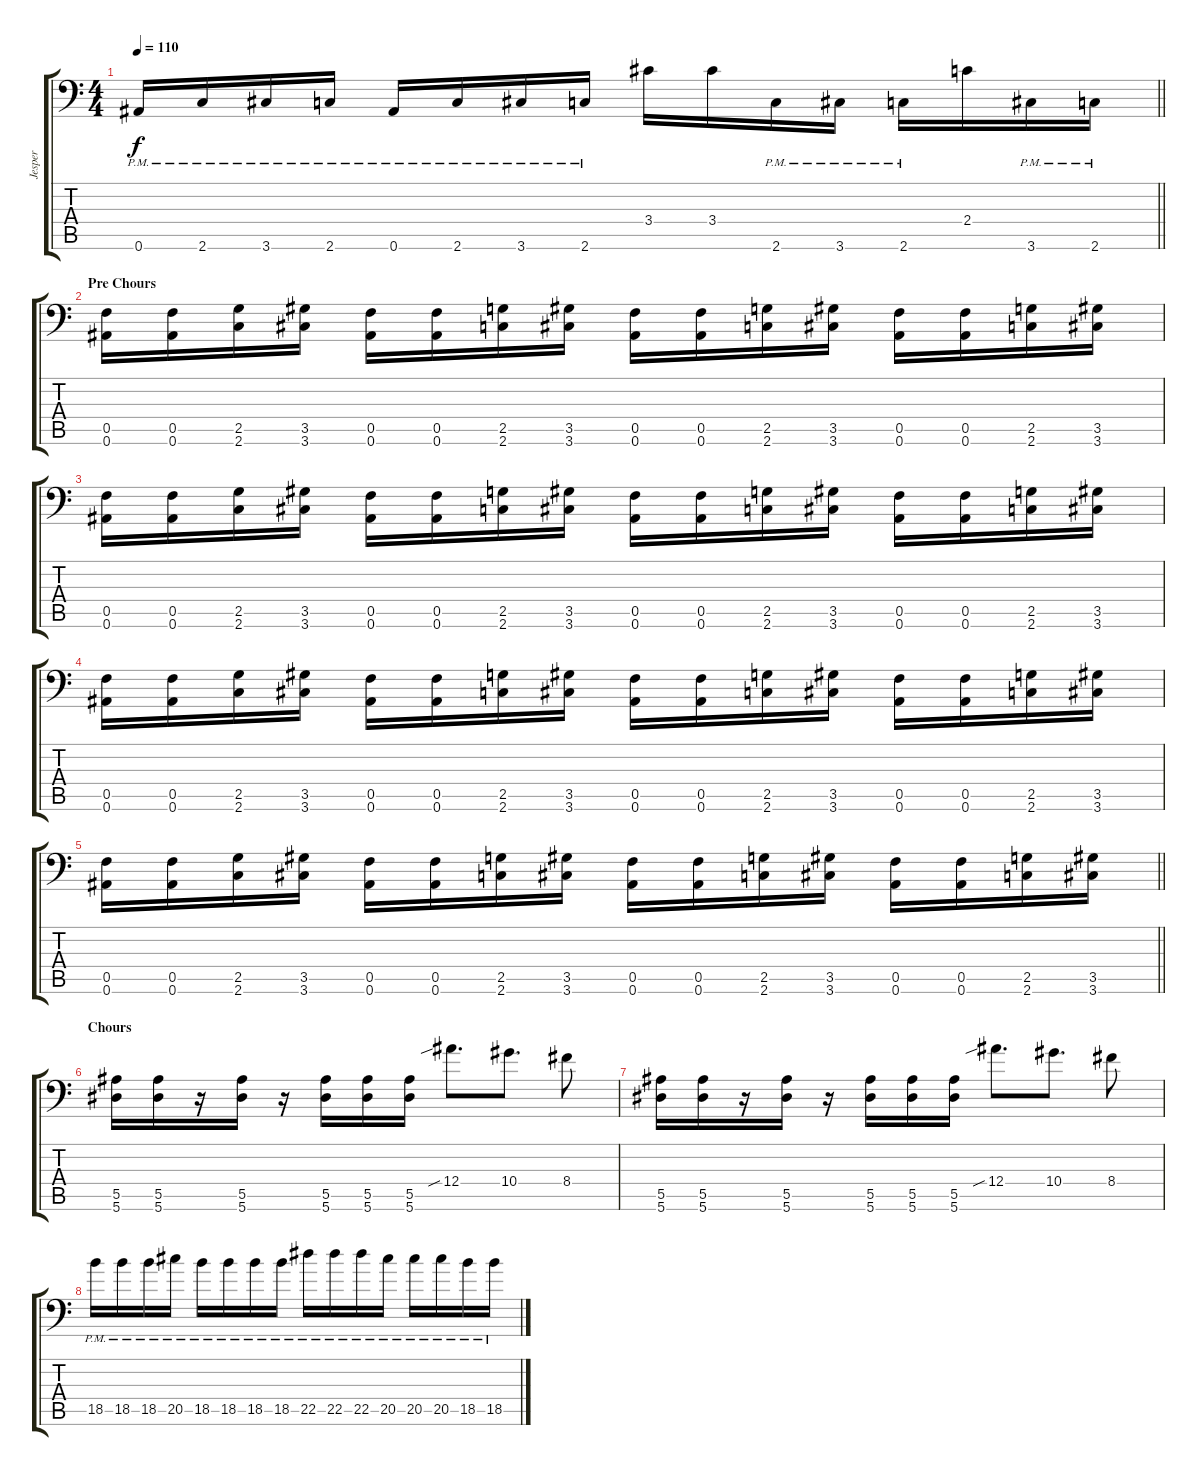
\track ("Jesper" "Jesper") {instrument distortionguitar}
\staff {score tabs}
\tuning (C4 G3 Eb3 Bb2 F2 Bb1) {hide}
\ts (4 4)
\tempo 110
\clef f4
\barLineRight lightlight
\ks c
0.6{pm}.16{dy f} 2.6{pm}.16 3.6{pm}.16 2.6{pm}.16 0.6{pm}.16 2.6{pm}.16 3.6{pm}.16 2.6{pm}.16 3.4.16 3.4.16 2.6{pm}.16 3.6{pm}.16 2.6{pm}.16 2.4.16 3.6{pm}.16 2.6{pm}.16 |
\section ("" "Pre Chours")
(0.5 0.6).16 (0.5 0.6).16 (2.5 2.6).16 (3.5 3.6).16 (0.5 0.6).16 (0.5 0.6).16 (2.5 2.6).16 (3.5 3.6).16 (0.5 0.6).16 (0.5 0.6).16 (2.5 2.6).16 (3.5 3.6).16 (0.5 0.6).16 (0.5 0.6).16 (2.5 2.6).16 (3.5 3.6).16 |
(0.5 0.6).16 (0.5 0.6).16 (2.5 2.6).16 (3.5 3.6).16 (0.5 0.6).16 (0.5 0.6).16 (2.5 2.6).16 (3.5 3.6).16 (0.5 0.6).16 (0.5 0.6).16 (2.5 2.6).16 (3.5 3.6).16 (0.5 0.6).16 (0.5 0.6).16 (2.5 2.6).16 (3.5 3.6).16 |
(0.5 0.6).16 (0.5 0.6).16 (2.5 2.6).16 (3.5 3.6).16 (0.5 0.6).16 (0.5 0.6).16 (2.5 2.6).16 (3.5 3.6).16 (0.5 0.6).16 (0.5 0.6).16 (2.5 2.6).16 (3.5 3.6).16 (0.5 0.6).16 (0.5 0.6).16 (2.5 2.6).16 (3.5 3.6).16 |
\barLineRight lightlight
(0.5 0.6).16 (0.5 0.6).16 (2.5 2.6).16 (3.5 3.6).16 (0.5 0.6).16 (0.5 0.6).16 (2.5 2.6).16 (3.5 3.6).16 (0.5 0.6).16 (0.5 0.6).16 (2.5 2.6).16 (3.5 3.6).16 (0.5 0.6).16 (0.5 0.6).16 (2.5 2.6).16 (3.5 3.6).16 |
\section ("" "Chours")
(5.5 5.6).16 (5.5 5.6).16 r.16 (5.5 5.6).16 r.16 (5.5 5.6).16 (5.5 5.6).16 (5.5 5.6).16 12.4{sib}.8{d} 10.4.8{d} 8.4.8 |
(5.5 5.6).16 (5.5 5.6).16 r.16 (5.5 5.6).16 r.16 (5.5 5.6).16 (5.5 5.6).16 (5.5 5.6).16 12.4{sib}.8{d} 10.4.8{d} 8.4.8 |
18.5{pm}.16 18.5{pm}.16 18.5{pm}.16 20.5{pm}.16 18.5{pm}.16 18.5{pm}.16 18.5{pm}.16 18.5{pm}.16 22.5{pm}.16 22.5{pm}.16 22.5{pm}.16 20.5{pm}.16 20.5{pm}.16 20.5{pm}.16 18.5{pm}.16 18.5{pm}.16
